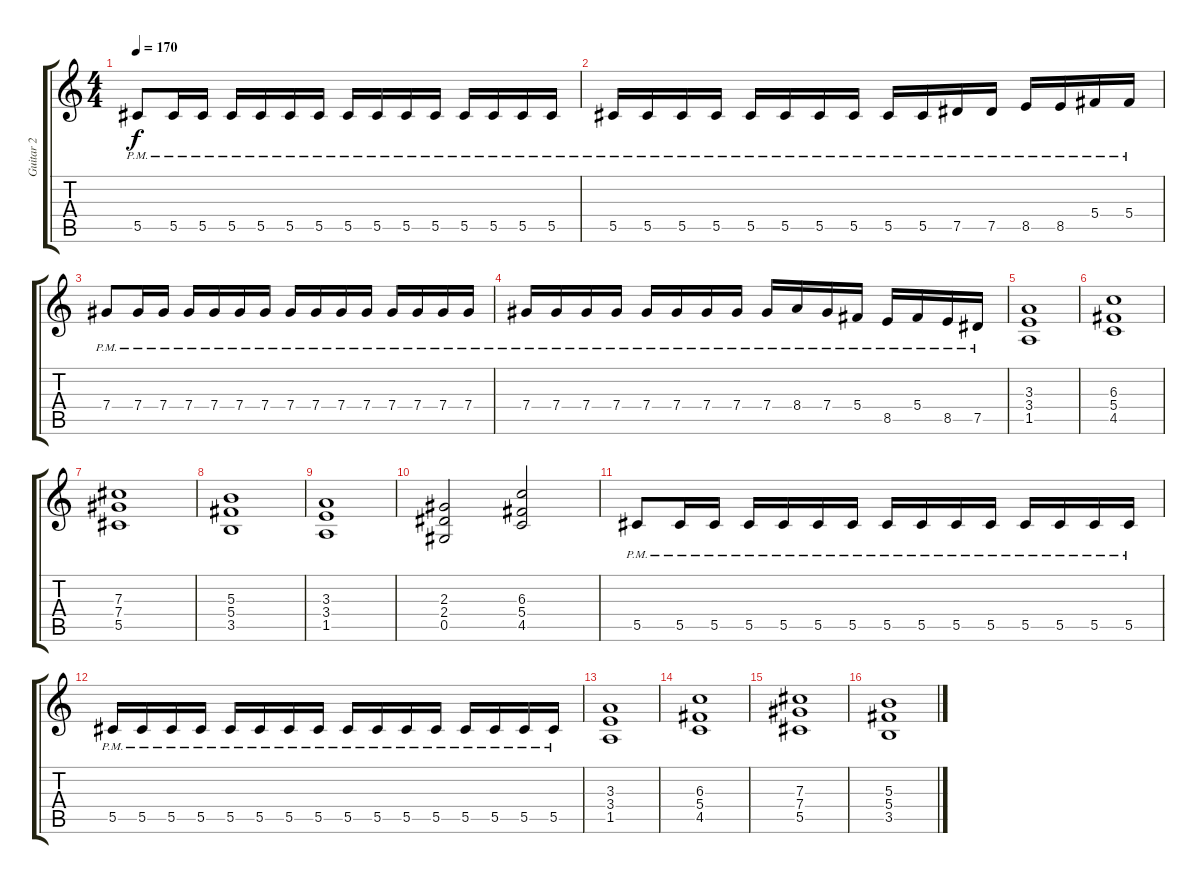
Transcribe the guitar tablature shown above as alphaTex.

\track ("Guitar 2" "Guitar 2") {instrument overdrivenguitar}
\staff {score tabs}
\tuning (Eb4 Bb3 Gb3 Db3 Ab2 Eb2) {hide}
\ts (4 4)
\tempo 170
\clef g2
\ks c
5.5{pm}.8{dy f} 5.5{pm}.16 5.5{pm}.16 5.5{pm}.16 5.5{pm}.16 5.5{pm}.16 5.5{pm}.16 5.5{pm}.16 5.5{pm}.16 5.5{pm}.16 5.5{pm}.16 5.5{pm}.16 5.5{pm}.16 5.5{pm}.16 5.5{pm}.16 |
5.5{pm}.16 5.5{pm}.16 5.5{pm}.16 5.5{pm}.16 5.5{pm}.16 5.5{pm}.16 5.5{pm}.16 5.5{pm}.16 5.5{pm}.16 5.5{pm}.16 7.5{pm}.16 7.5{pm}.16 8.5{pm}.16 8.5{pm}.16 5.4{pm}.16 5.4{pm}.16 |
7.4{pm}.8 7.4{pm}.16 7.4{pm}.16 7.4{pm}.16 7.4{pm}.16 7.4{pm}.16 7.4{pm}.16 7.4{pm}.16 7.4{pm}.16 7.4{pm}.16 7.4{pm}.16 7.4{pm}.16 7.4{pm}.16 7.4{pm}.16 7.4{pm}.16 |
7.4{pm}.16 7.4{pm}.16 7.4{pm}.16 7.4{pm}.16 7.4{pm}.16 7.4{pm}.16 7.4{pm}.16 7.4{pm}.16 7.4{pm}.16 8.4{pm}.16 7.4{pm}.16 5.4{pm}.16 8.5{pm}.16 5.4{pm}.16 8.5{pm}.16 7.5{pm}.16 |
(3.3 3.4 1.5).1{volume 11} |
(6.3 5.4 4.5).1 |
(7.3 7.4 5.5).1 |
(5.3 5.4 3.5).1 |
(3.3 3.4 1.5).1 |
(2.3 2.4 0.5).2 (6.3 5.4 4.5).2 |
5.5{pm}.8 5.5{pm}.16 5.5{pm}.16 5.5{pm}.16 5.5{pm}.16 5.5{pm}.16 5.5{pm}.16 5.5{pm}.16 5.5{pm}.16 5.5{pm}.16 5.5{pm}.16 5.5{pm}.16 5.5{pm}.16 5.5{pm}.16 5.5{pm}.16 |
5.5{pm}.16 5.5{pm}.16 5.5{pm}.16 5.5{pm}.16 5.5{pm}.16 5.5{pm}.16 5.5{pm}.16 5.5{pm}.16 5.5{pm}.16 5.5{pm}.16 5.5{pm}.16 5.5{pm}.16 5.5{pm}.16 5.5{pm}.16 5.5{pm}.16 5.5{pm}.16 |
(3.3 3.4 1.5).1 |
(6.3 5.4 4.5).1 |
(7.3 7.4 5.5).1 |
(5.3 5.4 3.5).1
